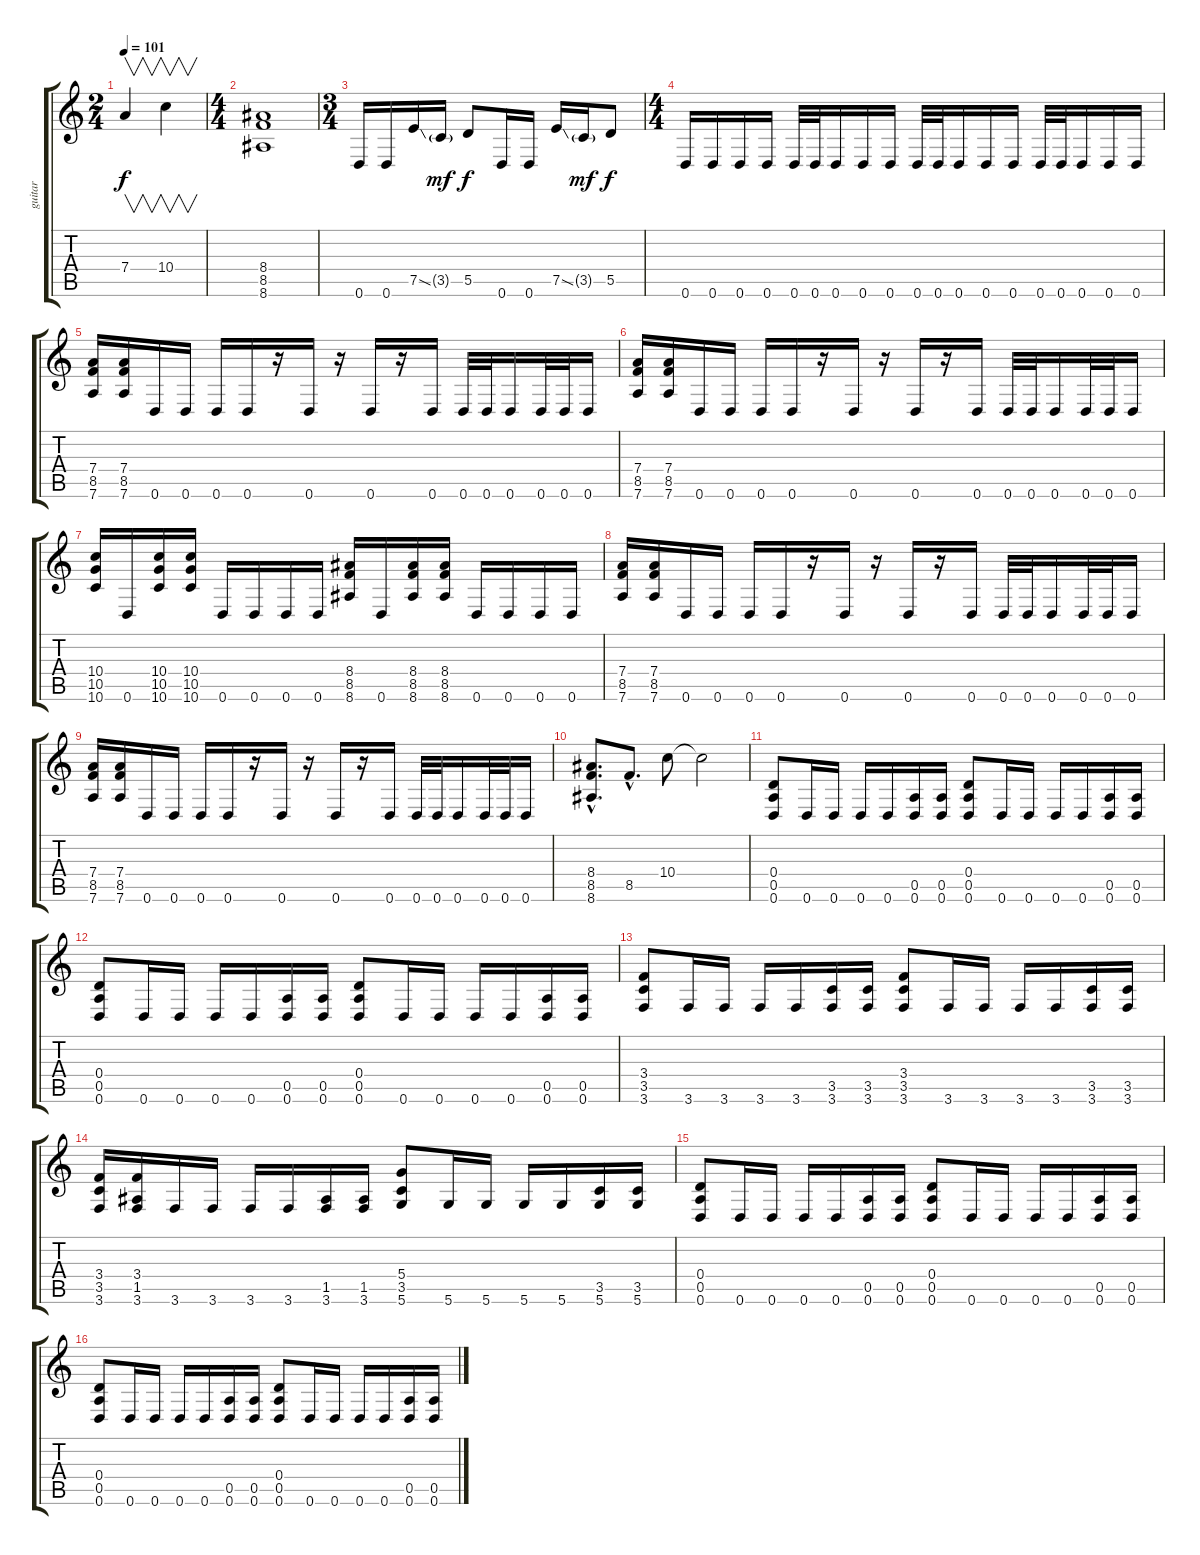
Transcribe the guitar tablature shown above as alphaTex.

\track ("guitar" "guitar") {instrument distortionguitar}
\staff {score tabs}
\tuning (E4 B3 G3 D3 A2 D2) {hide}
\ts (2 4)
\tempo 101
\clef g2
\ks c
7.4.4{v dy f} 10.4.4{v} |
\ts (4 4)
(8.4 8.5 8.6).1 |
\ts (3 4)
0.6.16 0.6.16 7.5{ss}.16 3.5{g}.16{dy mf} 5.5.8{dy f} 0.6.16 0.6.16 7.5{ss}.16 3.5{g}.16{dy mf} 5.5.8{dy f} |
\ts (4 4)
0.6.16 0.6.16 0.6.16 0.6.16 0.6.32 0.6.32 0.6.16 0.6.16 0.6.16 0.6.32 0.6.32 0.6.16 0.6.16 0.6.16 0.6.32 0.6.32 0.6.16 0.6.16 0.6.16 |
(7.4 8.5 7.6).16 (7.4 8.5 7.6).16 0.6.16 0.6.16 0.6.16 0.6.16 r.16 0.6.16 r.16 0.6.16 r.16 0.6.16 0.6.32 0.6.32 0.6.16 0.6.32 0.6.32 0.6.16 |
(7.4 8.5 7.6).16 (7.4 8.5 7.6).16 0.6.16 0.6.16 0.6.16 0.6.16 r.16 0.6.16 r.16 0.6.16 r.16 0.6.16 0.6.32 0.6.32 0.6.16 0.6.32 0.6.32 0.6.16 |
(10.4 10.5 10.6).16 0.6.16 (10.4 10.5 10.6).16 (10.4 10.5 10.6).16 0.6.16 0.6.16 0.6.16 0.6.16 (8.4 8.5 8.6).16 0.6.16 (8.4 8.5 8.6).16 (8.4 8.5 8.6).16 0.6.16 0.6.16 0.6.16 0.6.16 |
(7.4 8.5 7.6).16 (7.4 8.5 7.6).16 0.6.16 0.6.16 0.6.16 0.6.16 r.16 0.6.16 r.16 0.6.16 r.16 0.6.16 0.6.32 0.6.32 0.6.16 0.6.32 0.6.32 0.6.16 |
(7.4 8.5 7.6).16 (7.4 8.5 7.6).16 0.6.16 0.6.16 0.6.16 0.6.16 r.16 0.6.16 r.16 0.6.16 r.16 0.6.16 0.6.32 0.6.32 0.6.16 0.6.32 0.6.32 0.6.16 |
(8.4{hac} 8.5{hac} 8.6{hac}).8{d} 8.5{hac}.8{d} 10.4.8 10.4{t}.2 |
(0.4 0.5 0.6).8 0.6.16 0.6.16 0.6.16 0.6.16 (0.5 0.6).16 (0.5 0.6).16 (0.4 0.5 0.6).8 0.6.16 0.6.16 0.6.16 0.6.16 (0.5 0.6).16 (0.5 0.6).16 |
(0.4 0.5 0.6).8 0.6.16 0.6.16 0.6.16 0.6.16 (0.5 0.6).16 (0.5 0.6).16 (0.4 0.5 0.6).8 0.6.16 0.6.16 0.6.16 0.6.16 (0.5 0.6).16 (0.5 0.6).16 |
(3.4 3.5 3.6).8 3.6.16 3.6.16 3.6.16 3.6.16 (3.5 3.6).16 (3.5 3.6).16 (3.4 3.5 3.6).8 3.6.16 3.6.16 3.6.16 3.6.16 (3.5 3.6).16 (3.5 3.6).16 |
(3.4 3.5 3.6).16 (3.4 1.5 3.6).16 3.6.16 3.6.16 3.6.16 3.6.16 (1.5 3.6).16 (1.5 3.6).16 (5.4 3.5 5.6).8 5.6.16 5.6.16 5.6.16 5.6.16 (3.5 5.6).16 (3.5 5.6).16 |
(0.4 0.5 0.6).8 0.6.16 0.6.16 0.6.16 0.6.16 (0.5 0.6).16 (0.5 0.6).16 (0.4 0.5 0.6).8 0.6.16 0.6.16 0.6.16 0.6.16 (0.5 0.6).16 (0.5 0.6).16 |
(0.4 0.5 0.6).8 0.6.16 0.6.16 0.6.16 0.6.16 (0.5 0.6).16 (0.5 0.6).16 (0.4 0.5 0.6).8 0.6.16 0.6.16 0.6.16 0.6.16 (0.5 0.6).16 (0.5 0.6).16
